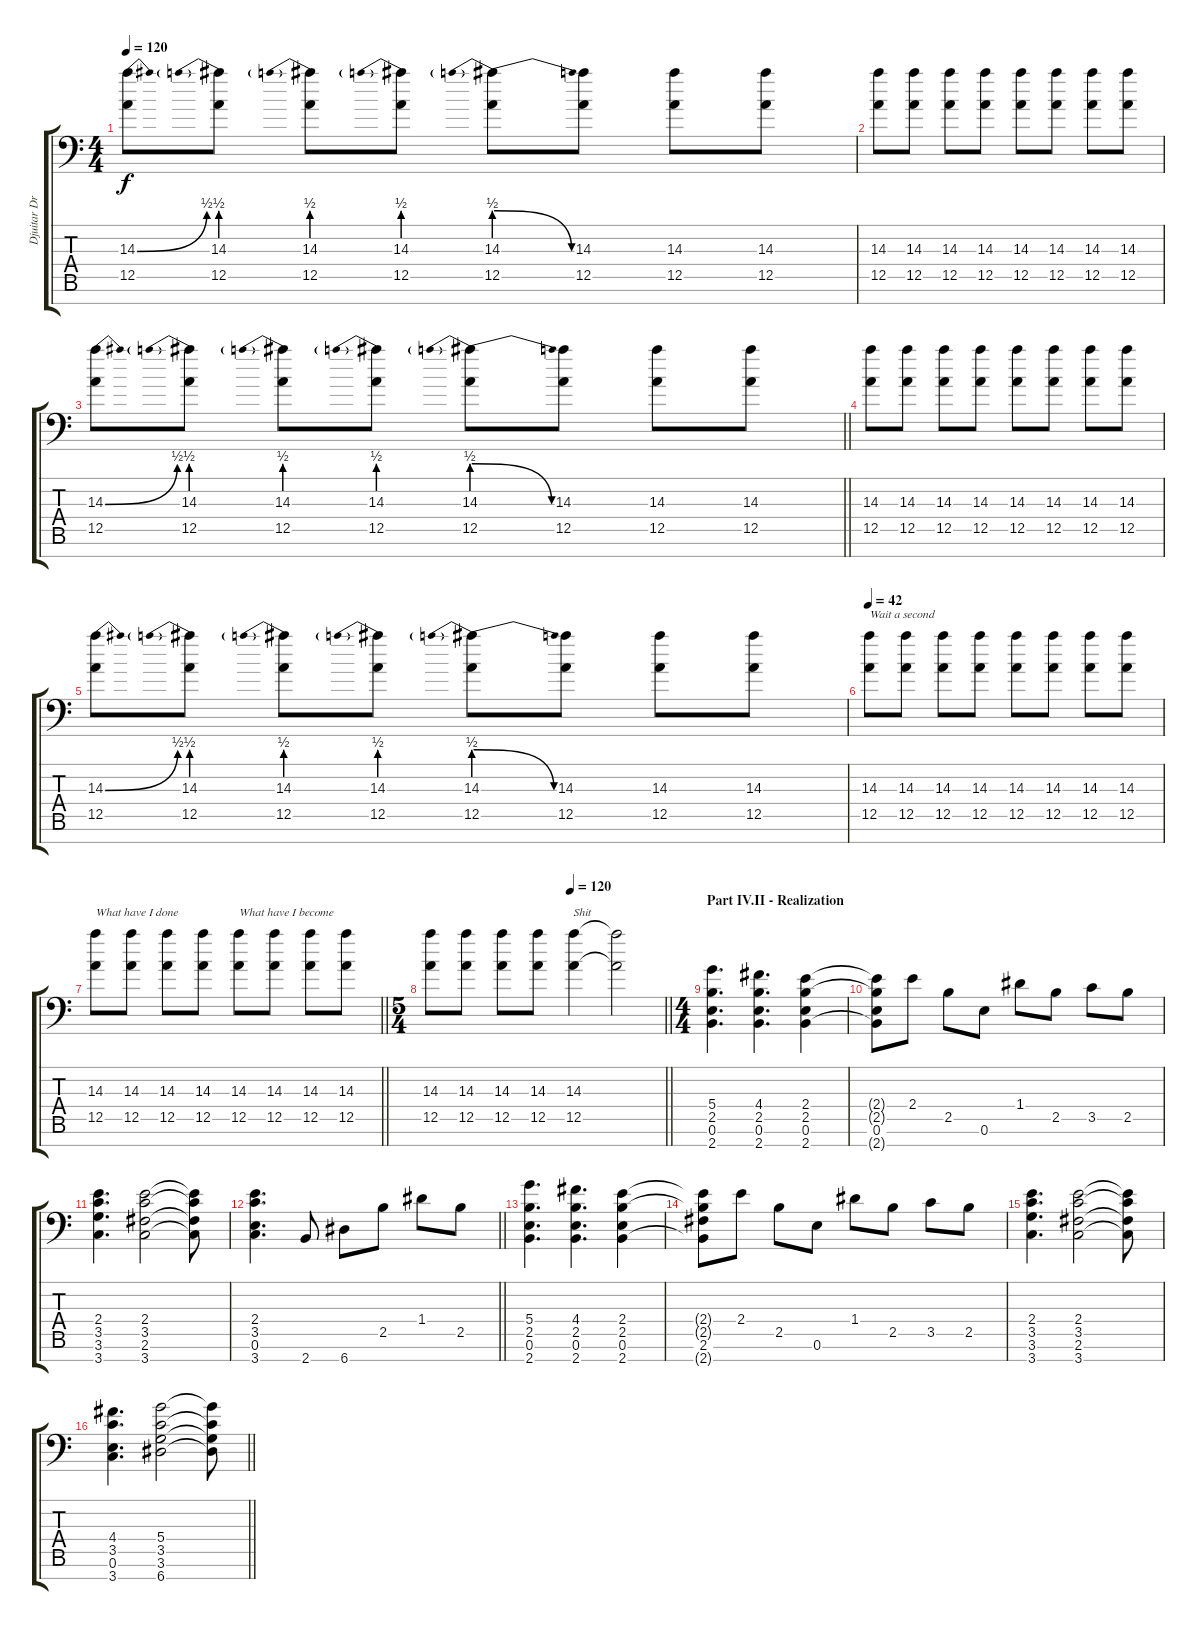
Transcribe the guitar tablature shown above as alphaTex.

\track ("Djuitar Dropped A" "Djuitar Dr") {instrument distortionguitar}
\staff {score tabs}
\tuning (E4 B3 G3 D3 A2 E2 A1) {hide}
\ts (4 4)
\tempo 120
\clef f4
\ks c
(14.3{be (bend 0 0 60 2)} 12.5).8{dy f} (14.3{be (prebend 0 2 60 2)} 12.5).8 (14.3{be (prebend 0 2 60 2)} 12.5).8 (14.3{be (prebend 0 2 60 2)} 12.5).8 (14.3{be (prebendrelease 0 2 60 0)} 12.5).8 (14.3 12.5).8 (14.3 12.5).8 (14.3 12.5).8 |
(14.3 12.5).8 (14.3 12.5).8 (14.3 12.5).8 (14.3 12.5).8 (14.3 12.5).8 (14.3 12.5).8 (14.3 12.5).8 (14.3 12.5).8 |
\barLineRight lightlight
(14.3{be (bend 0 0 60 2)} 12.5).8 (14.3{be (prebend 0 2 60 2)} 12.5).8 (14.3{be (prebend 0 2 60 2)} 12.5).8 (14.3{be (prebend 0 2 60 2)} 12.5).8 (14.3{be (prebendrelease 0 2 60 0)} 12.5).8 (14.3 12.5).8 (14.3 12.5).8 (14.3 12.5).8 |
(14.3 12.5).8 (14.3 12.5).8 (14.3 12.5).8 (14.3 12.5).8 (14.3 12.5).8 (14.3 12.5).8 (14.3 12.5).8 (14.3 12.5).8 |
(14.3{be (bend 0 0 60 2)} 12.5).8 (14.3{be (prebend 0 2 60 2)} 12.5).8 (14.3{be (prebend 0 2 60 2)} 12.5).8 (14.3{be (prebend 0 2 60 2)} 12.5).8 (14.3{be (prebendrelease 0 2 60 0)} 12.5).8 (14.3 12.5).8 (14.3 12.5).8 (14.3 12.5).8 |
\tempo 42
(14.3 12.5).8{txt "Wait a second"} (14.3 12.5).8 (14.3 12.5).8 (14.3 12.5).8 (14.3 12.5).8 (14.3 12.5).8 (14.3 12.5).8 (14.3 12.5).8 |
\barLineRight lightlight
(14.3 12.5).8{txt "What have I done"} (14.3 12.5).8 (14.3 12.5).8 (14.3 12.5).8 (14.3 12.5).8{txt "What have I become"} (14.3 12.5).8 (14.3 12.5).8 (14.3 12.5).8 |
\ts (5 4)
\tempo (120 0.6)
\barLineRight lightlight
(14.3 12.5).8 (14.3 12.5).8 (14.3 12.5).8 (14.3 12.5).8 (14.3 12.5).4{txt "Shit"} (14.3{t} 12.5{t}).2 |
\ts (4 4)
\section ("" "Part IV.II - Realization")
(5.4 2.5 0.6 2.7).4{d balance 16} (4.4 2.5 0.6 2.7).4{d} (2.4 2.5 0.6 2.7).4 |
(2.4{t} 2.5{t} 0.6 2.7{t}).8 2.4.8 2.5.8 0.6.8 1.4.8 2.5.8 3.5.8 2.5.8 |
(2.4 3.5 3.6 3.7).4{d} (2.4 3.5 2.6 3.7).2 (2.4{t} 3.5{t} 2.6{t} 3.7{t}).8 |
\barLineRight lightlight
(2.4 3.5 0.6 3.7).4{d} 2.7.8 6.7.8 2.5.8 1.4.8 2.5.8 |
(5.4 2.5 0.6 2.7).4{d} (4.4 2.5 0.6 2.7).4{d} (2.4 2.5 0.6 2.7).4 |
(2.4{t} 2.5{t} 2.6 2.7{t}).8 2.4.8 2.5.8 0.6.8 1.4.8 2.5.8 3.5.8 2.5.8 |
(2.4 3.5 3.6 3.7).4{d} (2.4 3.5 2.6 3.7).2 (2.4{t} 3.5{t} 2.6{t} 3.7{t}).8 |
\barLineRight lightlight
(4.4 3.5 0.6 3.7).4{d} (5.4 3.5 3.6 6.7).2 (5.4{t} 3.5{t} 3.6{t} 6.7{t}).8
